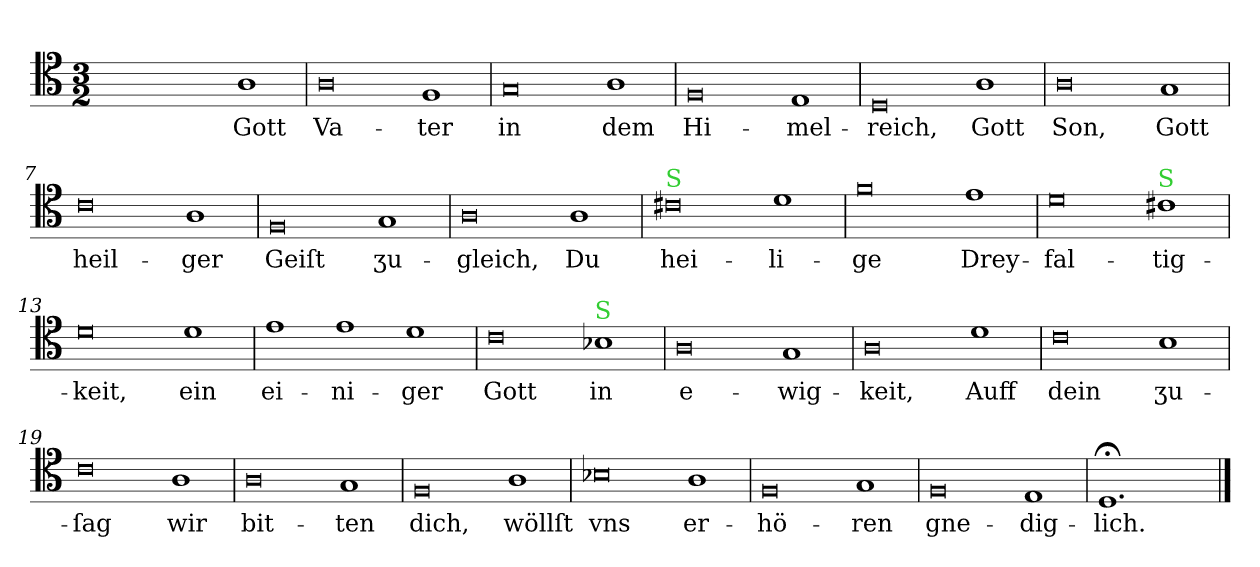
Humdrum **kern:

**kern	**text
*part1	*part1
*staff1	*staff1
*clefC4	*
*k[]	*
*M3/2	*
=1	=1
!LO:N:vis=1	!
2ryy	.
!LO:N:vis=1	!
2ryy	.
!LO:N:vis=1	!
2A	Gott
=2	=2
!LO:N:vis=0	!
1A	Va-
!LO:N:vis=1	!
2F	-ter
=3	=3
!LO:N:vis=0	!
1G	in
!LO:N:vis=1	!
2A	dem
=4	=4
!LO:N:vis=0	!
1F	Hi-
!LO:N:vis=1	!
2E	-mel-
=5	=5
!LO:N:vis=0	!
1D	-reich,
!LO:N:vis=1	!
2A	Gott
=6	=6
!LO:N:vis=0	!
1A	Son,
!LO:N:vis=1	!
2G	Gott
=7	=7
!LO:N:vis=0	!
1c	heil-
!LO:N:vis=1	!
2A	-ger
=8	=8
!LO:N:vis=0	!
1F	Geiſt
!LO:N:vis=1	!
2G	ʒu-
=8	=8
!LO:N:vis=0	!
1A	-gleich,
!LO:N:vis=1	!
2A	Du
=10	=10
!LO:TX:a:color=limegreen:t=S	!
!LO:N:vis=0	!
1c#X	hei-
!LO:N:vis=1	!
2d	-li-
=11	=11
!LO:N:vis=0	!
1f	-ge
!LO:N:vis=1	!
2e	Drey-
=12	=12
!LO:N:vis=0	!
1d	-fal-
!LO:TX:a:color=limegreen:t=S	!
!LO:N:vis=1	!
2c#X	-tig-
=13	=13
!LO:N:vis=0	!
1d	-keit,
!LO:N:vis=1	!
2d	ein
=14	=14
!LO:N:vis=1	!
2e	ei-
!LO:N:vis=1	!
2e	-ni-
!LO:N:vis=1	!
2d	-ger
=15	=15
!LO:N:vis=0	!
1c	Gott
!LO:TX:a:color=limegreen:t=S	!
!LO:N:vis=1	!
2B-X	in
=16	=16
!LO:N:vis=0	!
1A	e-
!LO:N:vis=1	!
2G	-wig-
=17	=17
!LO:N:vis=0	!
1A	-keit,
!LO:N:vis=1	!
2d	Auff
=18	=18
!LO:N:vis=0	!
1c	dein
!LO:N:vis=1	!
2B	ʒu-
=19	=19
!LO:N:vis=0	!
1c	-ſag
!LO:N:vis=1	!
2A	wir
=20	=20
!LO:N:vis=0	!
1A	bit-
!LO:N:vis=1	!
2G	-ten
=21	=21
!LO:N:vis=0	!
1F	dich,
!LO:N:vis=1	!
2A	wöllſt
=22	=22
!LO:N:vis=0	!
1B-X	vns
!LO:N:vis=1	!
2A	er-
=23	=23
!LO:N:vis=0	!
1F	-hö-
!LO:N:vis=1	!
2G	-ren
=24	=24
!LO:N:vis=0	!
1F	gne-
!LO:N:vis=1	!
2E	-dig-
=25	=25
1.D;</	-lich.
==	==
*-	*-
